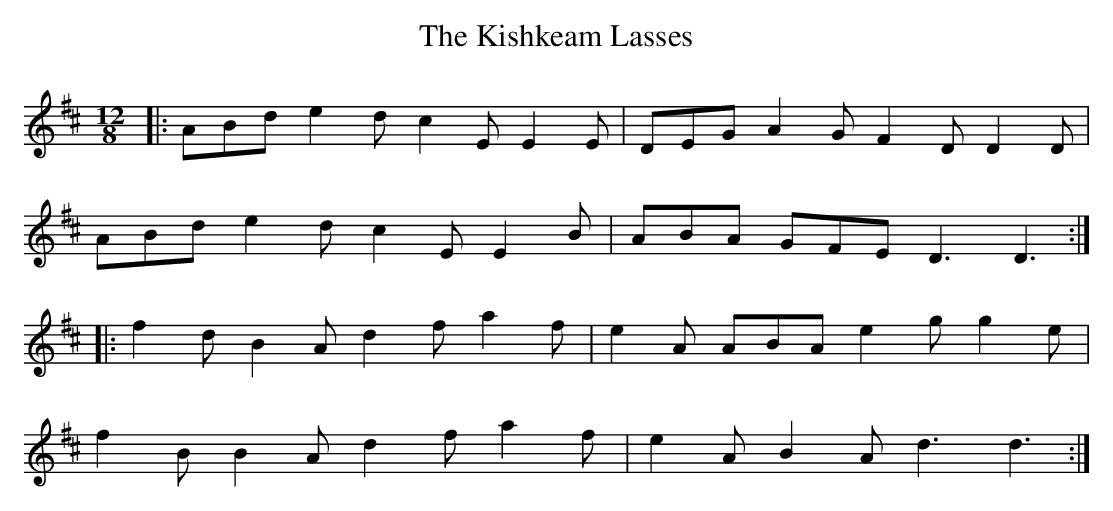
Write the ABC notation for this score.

X:1
T: The Kishkeam Lasses
M: 12/8
L: 1/8
K: Dmaj
|:ABd e2d c2E E2E|DEG A2G F2D D2D|
ABd e2d c2E E2B|ABA GFE D3 D3:|
|:f2d B2A d2f a2f|e2A ABA e2g g2e|
f2B B2A d2f a2f|e2A B2A d3 d3:|
